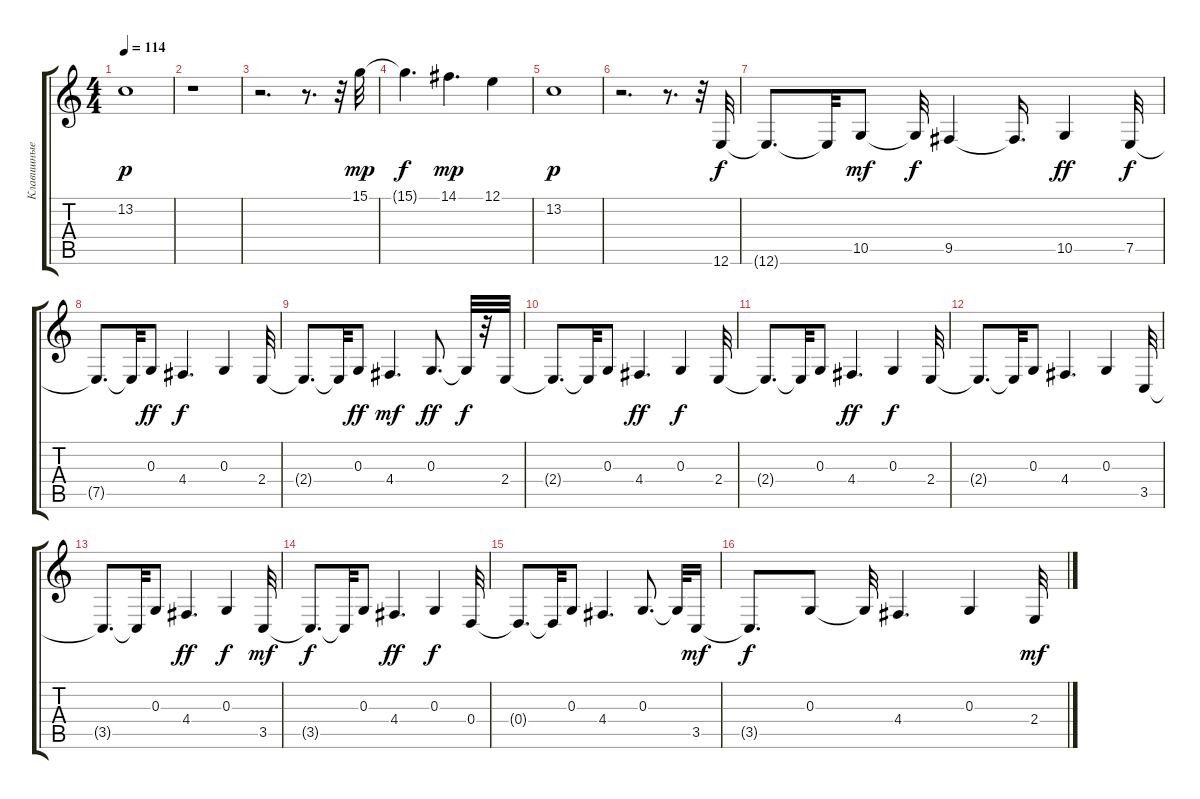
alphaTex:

\track ("Клавишные" "Клавишные") {instrument stringensemble1}
\staff {score tabs}
\tuning (E4 B3 G3 D3 A2 E2) {hide}
\ts (4 4)
\tempo 114
\clef g2
\ks c
13.2.1{dy p} |
r.1 |
r.2{d} r.8{d} r.32 15.1.32{dy mp} |
15.1{t}.4{d dy f} 14.1.4{d dy mp} 12.1.4 |
13.2.1{dy p} |
r.2{d} r.8{d} r.32 12.6.32{dy f} |
12.6{t}.8{d} 12.6{t}.32 10.5.8{dy mf} 10.5{t}.32{dy f} 9.5.4 9.5{t}.16{d} 10.5.4{dy ff} 7.5.32{dy f} |
7.5{t}.8{d} 7.5{t}.32 0.3.8{dy ff} 4.4.4{d dy f} 0.3.4 2.4.32 |
2.4{t}.8{d} 2.4{t}.32 0.3.8{dy ff} 4.4.4{d dy mf} 0.3.8{d dy ff} 0.3{t}.32{dy f} r.32 2.4.32 |
2.4{t}.8{d} 2.4{t}.32 0.3.8 4.4.4{d dy ff} 0.3.4{dy f} 2.4.32 |
2.4{t}.8{d} 2.4{t}.32 0.3.8 4.4.4{d dy ff} 0.3.4{dy f} 2.4.32 |
2.4{t}.8{d} 2.4{t}.32 0.3.8 4.4.4{d} 0.3.4 3.5.32 |
3.5{t}.8{d} 3.5{t}.32 0.3.8 4.4.4{d dy ff} 0.3.4{dy f} 3.5.32{dy mf} |
3.5{t}.8{d dy f} 3.5{t}.32 0.3.8 4.4.4{d dy ff} 0.3.4{dy f} 0.4.32 |
0.4{t}.8{d} 0.4{t}.32 0.3.8 4.4.4{d} 0.3.8{d} 0.3{t}.32 3.5.16{dy mf} |
3.5{t}.8{d dy f} 0.3.8 0.3{t}.32 4.4.4{d} 0.3.4 2.4.32{dy mf}
